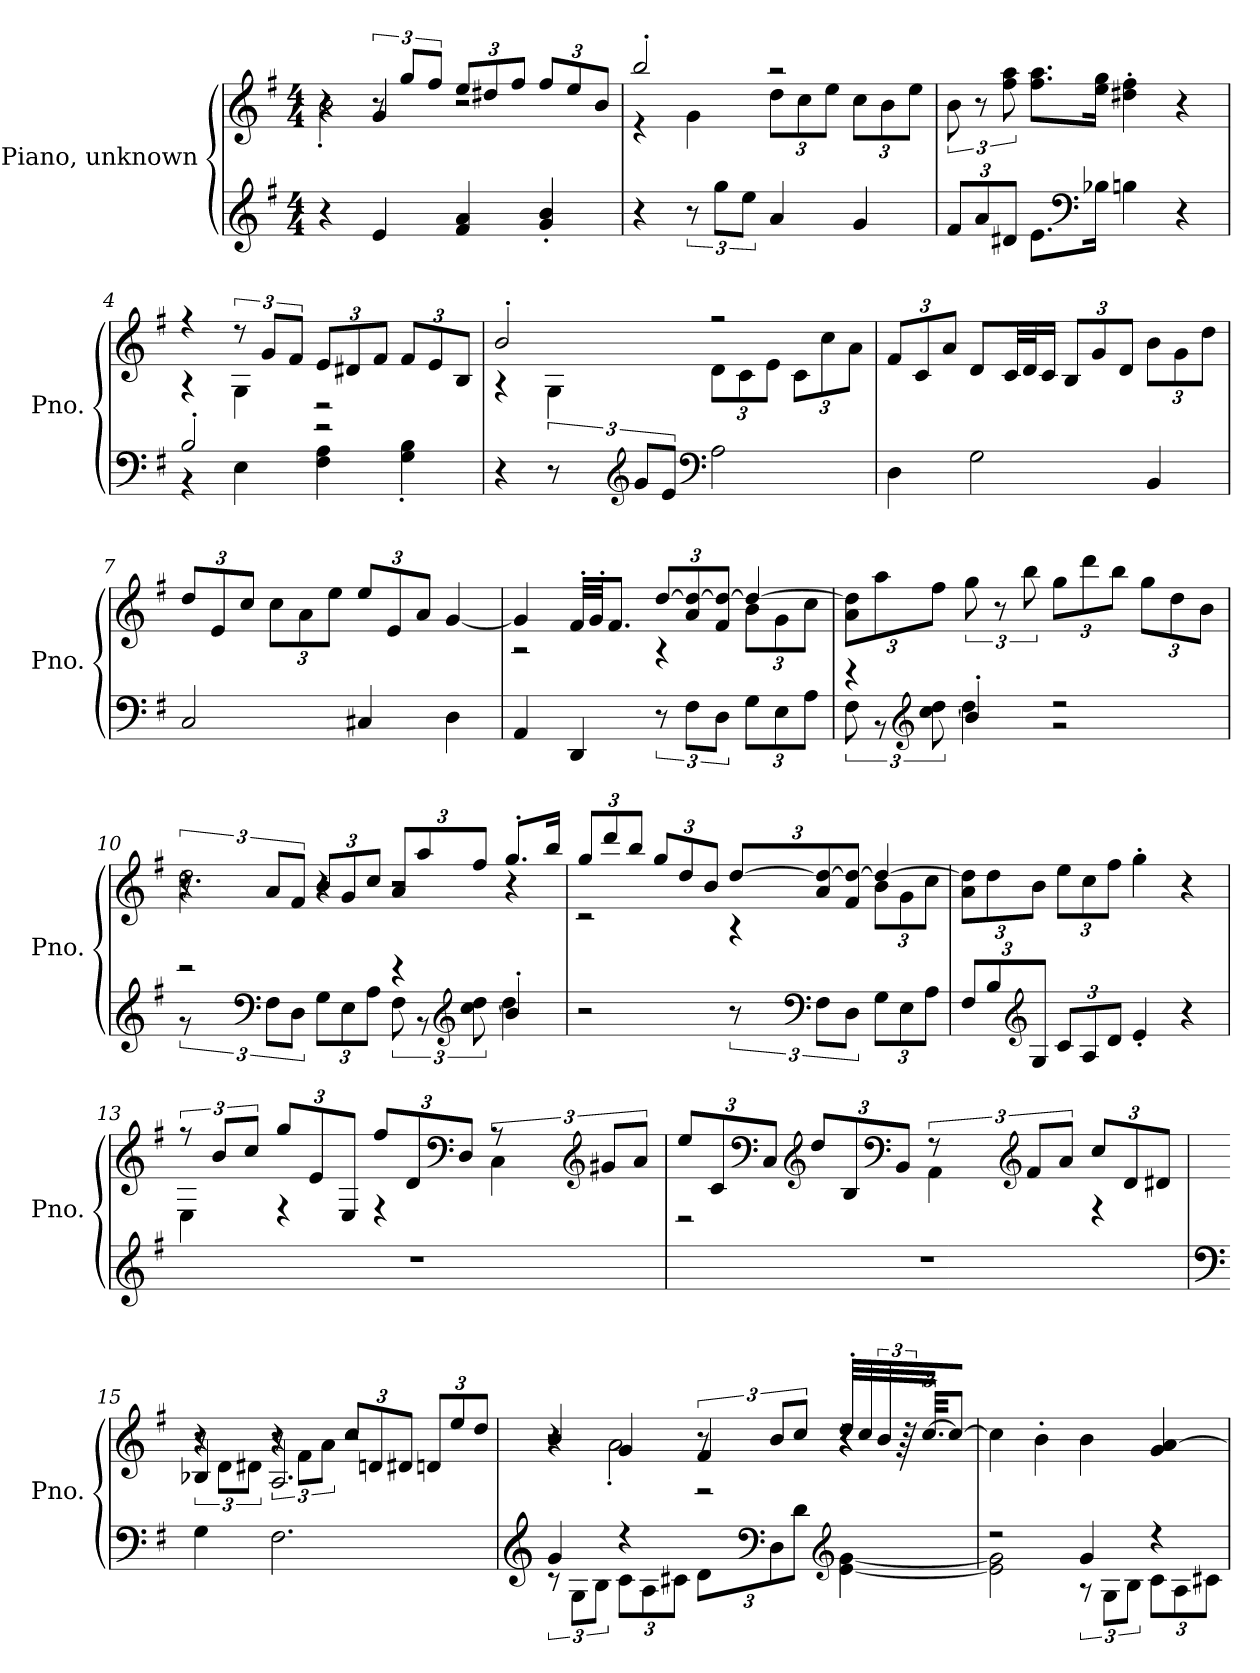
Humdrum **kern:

**kern	**kern
*part1	*part1
*staff2	*staff1
*I"Piano, unknown	*
*I'Pno.	*
*clefG2	*clefG2
*k[f#]	*k[f#]
*M4/4	*M4/4
*MM120	*MM120
=1	=1
*	*^
*	*	*^
4r	4r	2b'\	4r
4e/	12r	.	4g/
.	12gg/L	.	.
.	12ff#/J	.	.
*	*Xbrackettup	*	*
4f#/ 4a/	12ee/L	2r	2r
.	12dd#X/	.	.
.	12ff#/J	.	.
4g/' 4b/'	12ff#/L	.	.
.	12ee/	.	.
.	12b/J	.	.
*	*	*v	*v
=2	=2	=2
4r	2bb'/	4r
12r	.	4g\
12gg\L	.	.
12ee\J	.	.
4a/	2r	12dd\L
.	.	12cc\
.	.	12ee\J
4g/	.	12cc\L
.	.	12b\
.	.	12ee\J
*	*v	*v
=3	=3
*Xbrackettup	*brackettup
12f#/L	12b\
12a/	12r
12d#X/J	12ff#\ 12aa\
8.e\L	8.ff#\ 8.aa\L
*clefF4	*
16B-X\Jk	16ee\ 16gg\Jk
4Bn\	4dd#X\' 4ff#\'
4r	4r
!!LO:LB:g=z
=4	=4
*^	*^
2B'/	4r	4r	4r
.	4E\	12r	4G\
.	.	12g/L	.
.	.	12f#/J	.
*	*	*Xbrackettup	*
2r	4F#\ 4A\	12e/L	2r
.	.	12d#X/	.
.	.	12f#/J	.
.	4G\' 4B\'	12f#/L	.
.	.	12e/	.
.	.	12B/J	.
*v	*v	*	*
=5	=5	=5
4r	2b'/	4r
*brackettup	*	*
12r	.	4G\
*clefG2	*	*
12g/L	.	.
12e/J	.	.
*clefF4	*	*
2A\	2r	12d\L
.	.	12c\
.	.	12e\J
.	.	12c\L
.	.	12cc\
.	.	12a\J
*	*v	*v
=6	=6
4D\	12f#/L
.	12c/
.	12a/J
2G\	8d/L
.	32c/LL
.	32d/J
.	16c/JJ
.	12B/L
.	12g/
.	12d/J
4BB/	12b\L
.	12g\
.	12dd\J
!!LO:LB:g=z
=7	=7
2C/	12dd/L
.	12e/
.	12cc/J
.	12cc\L
.	12a\
.	12ee\J
4C#X/	12ee/L
.	12e/
.	12a/J
4D\	[4g/
=8	=8
*	*^
4AA/	4g/]	2r
4DD/	32f#'/LLL	.
.	32g'/JJ	.
.	8.f#/J	.
12r	[12dd/L	4r
12F#\L	12a/ 12dd/_	.
12D\J	12f#/ 12dd/_J	.
*Xbrackettup	*	*
12G\L	4dd/_	12b\L
12E\	.	12g\
12A\J	.	12cc\J
*	*v	*v
=9	=9
*^	*
*	*brackettup	*
4r	12F#\	12a\ 12dd\]L
.	12r	12aa\
*clefG2	*	*
.	12cc\ [12dd\	12ff#\J
*	*	*brackettup
4b'/	4dd\]	12gg\
.	.	12r
.	.	12bb\
*	*	*Xbrackettup
2r	2r	12gg\L
.	.	12ddd\
.	.	12bb\J
.	.	12gg\L
.	.	12dd\
.	.	12b\J
!!LO:LB:g=z
=10	=10	=10
*	*	*^
*	*	*	*^
*	*	*	*	*brackettup
2r	12r	4r	2.dd\	12r
*clefF4	*	*	*	*
.	12F#\L	.	.	12a/L
.	12D\J	.	.	12f#/J
*	*Xbrackettup	*Xbrackettup	*	*
.	12G\L	12b/L	.	4r
.	12E\	12g/	.	.
.	12A\J	12cc/J	.	.
*	*brackettup	*	*	*
4r	12F#\	12a/L	.	2r
.	12r	12aa/	.	.
*clefG2	*	*	*	*
.	12cc\ [12dd\	12ff#/J	.	.
4b'/	4dd\]	8.gg'/L	4r	.
.	.	16bb/Jk	.	.
*v	*v	*	*	*
*	*	*v	*v
=11	=11	=11
2r	12gg/L	2r
.	12ddd/	.
.	12bb/J	.
.	12gg/L	.
.	12dd/	.
.	12b/J	.
12r	[12dd/L	4r
*clefF4	*	*
12F#\L	12a/ 12dd/_	.
12D\J	12f#/ 12dd/_J	.
*Xbrackettup	*	*
12G\L	4dd/_	12b\L
12E\	.	12g\
12A\J	.	12cc\J
*	*v	*v
=12	=12
12F#/L	12a\ 12dd\]L
12B/	12dd\
*clefG2	*
12G/J	12b\J
12c/L	12ee\L
12A/	12cc\
12d/J	12ff#\J
4e'/	4gg'\
4r	4r
!!LO:LB:g=z
=13	=13
*	*brackettup
*	*^
1r	12r	4E\
.	12b/L	.
.	12cc/J	.
*	*Xbrackettup	*
.	12gg/L	4r
.	12e/	.
.	12E/J	.
.	12ff#/L	4r
.	12d/	.
*	*clefF4	*
.	12D/J	.
*	*brackettup	*
.	12r	4C\
*	*clefG2	*
.	12g#X/L	.
.	12a/J	.
=14	=14	=14
*	*Xbrackettup	*
1r	12ee/L	2r
.	12c/	.
*	*clefF4	*
.	12C/J	.
*	*clefG2	*
.	12dd/L	.
.	12B/	.
*	*clefF4	*
.	12BB/J	.
*	*brackettup	*
.	12r	4AA\
*	*clefG2	*
.	12f#/L	.
.	12a/J	.
*	*Xbrackettup	*
.	12cc/L	4r
.	12d/	.
.	12d#X/J	.
*	*v	*v
!!LO:LB:g=z
=15	=15
*clefF4	*
*	*^
*	*	*brackettup
*	*	*^
4G\	4B-X/	12r	4r
.	.	12d\L	.
.	.	12d#X\J	.
2.F#\	4r	12r	2.A/
.	.	12f#\L	.
.	.	12a\J	.
*	*Xbrackettup	*	*
.	12cc/L	2r	.
.	12dn/	.	.
.	12d#X/J	.	.
.	12dn/L	.	.
.	12ee/	.	.
.	12dd/J	.	.
=16	=16	=16	=16
*clefG2	*	*	*
*^	*	*	*
*	*brackettup	*	*	*
4g/	12r	4b/	4r	2r
.	12G\L	.	.	.
.	12B\J	.	.	.
*	*Xbrackettup	*	*	*
4r	12c\L	4g/	2a'\	.
.	12A\	.	.	.
.	12c#X\J	.	.	.
*	*	*brackettup	*	*
2r	12d\L	12r	.	4f#/
*clefF4	*	*	*	*
.	12D\	12b/L	.	.
.	12d\J	12cc/J	.	.
*clefG2	*	*	*	*
.	[4e\ [4g\	32dd'/LLL	4r	4r
.	.	32cc/	.	.
.	.	48b/JJJ	.	.
.	.	96r	.	.
.	.	[48.cc/KKL	.	.
.	.	8cc/J_	.	.
*	*	*v	*v	*v
!!LO:PB:g=z
=17	=17	=17
2r	2e\] 2g\]	4cc\]
.	.	4b'\
*	*brackettup	*
4g/	12r	4b\
.	12G\L	.
.	12B\J	.
*	*Xbrackettup	*
4r	12c\L	4g/ [4a/
.	12A\	.
.	12c#X\J	.
*v	*v	*
=	=
*-	*-
